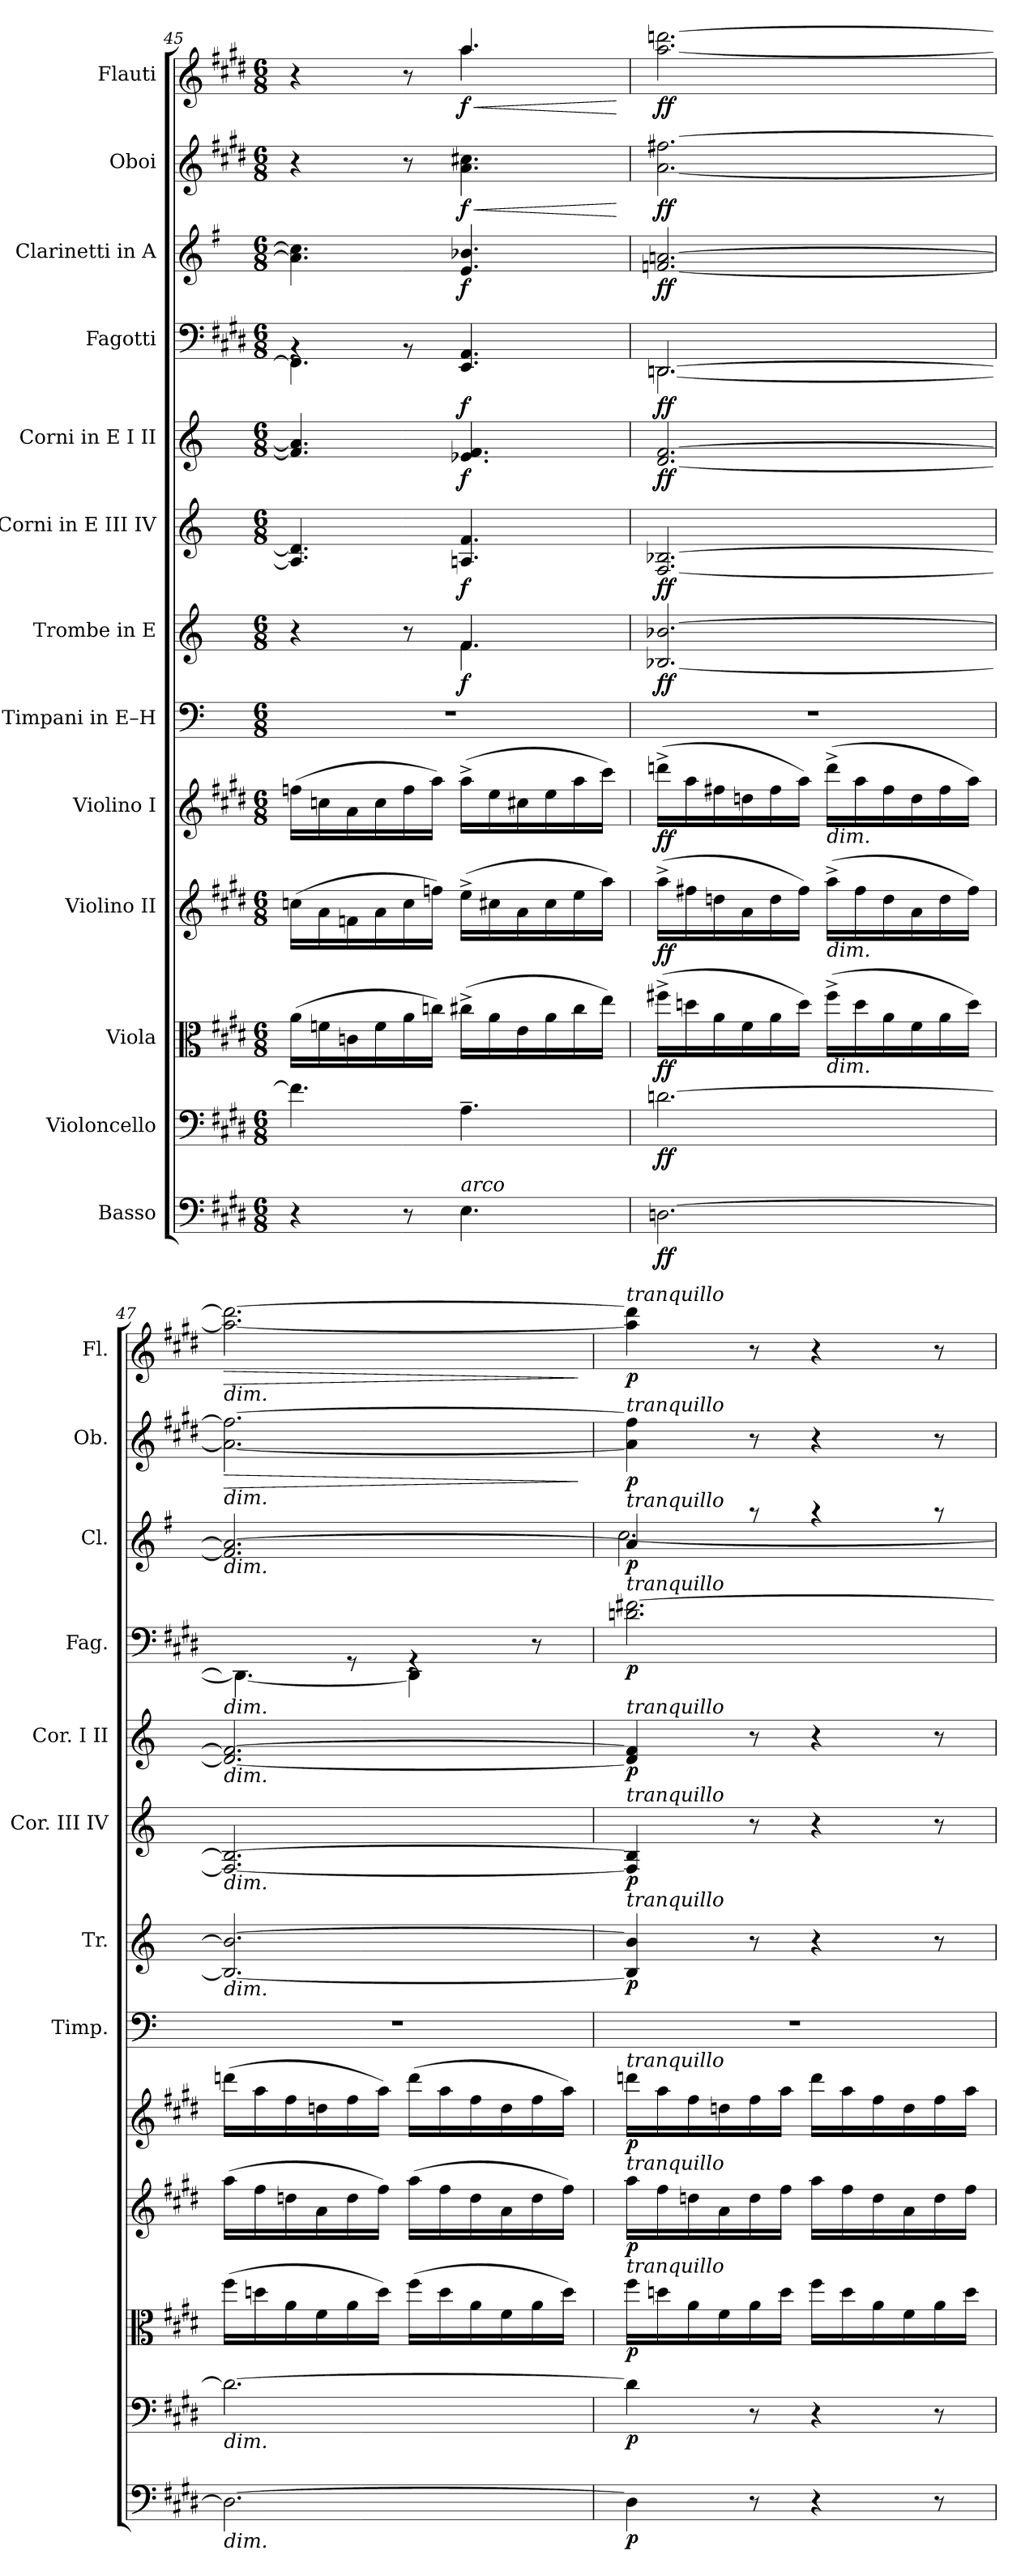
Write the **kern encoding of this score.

**kern	**dynam	**kern	**dynam	**kern	**dynam	**kern	**dynam	**kern	**dynam	**kern	**kern	**dynam	**kern	**dynam	**kern	**dynam	**kern	**dynam	**kern	**dynam	**kern	**dynam	**kern	**dynam
*part13	*part13	*part12	*part12	*part11	*part11	*part10	*part10	*part9	*part9	*part8	*part7	*part7	*part6	*part6	*part5	*part5	*part4	*part4	*part3	*part3	*part2	*part2	*part1	*part1
*staff13	*staff13	*staff12	*staff12	*staff11	*staff11	*staff10	*staff10	*staff9	*staff9	*staff8	*staff7	*staff7	*staff6	*staff6	*staff5	*staff5	*staff4	*staff4	*staff3	*staff3	*staff2	*staff2	*staff1	*staff1
*I"Basso	*	*I"Violoncello	*	*I"Viola	*	*I"Violino II	*	*I"Violino I	*	*I"Timpani in E–H	*I"Trombe in E	*	*I"Corni in E III IV	*	*I"Corni in E I II	*	*I"Fagotti	*	*I"Clarinetti in A	*	*I"Oboi	*	*I"Flauti	*
*	*	*	*	*	*	*	*	*	*	*I'Timp.	*I'Tr.	*	*I'Cor. III IV	*	*I'Cor. I II	*	*I'Fag.	*	*I'Cl.	*	*I'Ob.	*	*I'Fl.	*
*clefF4	*	*clefF4	*	*clefC3	*	*clefG2	*	*clefG2	*	*clefF4	*clefG2	*	*clefG2	*	*clefG2	*	*clefF4	*	*clefG2	*	*clefG2	*	*clefG2	*
*ITrd7c12	*	*	*	*	*	*	*	*	*	*	*ITrd-2c-4	*	*ITrd5c8	*	*ITrd5c8	*	*	*	*ITrd2c3	*	*	*	*	*
*k[f#c#g#d#]	*	*k[f#c#g#d#]	*	*k[f#c#g#d#]	*	*k[f#c#g#d#]	*	*k[f#c#g#d#]	*	*k[]	*k[f#c#g#d#]	*	*k[f#c#g#d#]	*	*k[f#c#g#d#]	*	*k[f#c#g#d#]	*	*k[f#c#g#d#]	*	*k[f#c#g#d#]	*	*k[f#c#g#d#]	*
*M6/8	*	*M6/8	*	*M6/8	*	*M6/8	*	*M6/8	*	*M6/8	*M6/8	*	*M6/8	*	*M6/8	*	*M6/8	*	*M6/8	*	*M6/8	*	*M6/8	*
=45	=45	=45	=45	=45	=45	=45	=45	=45	=45	=45	=45	=45	=45	=45	=45	=45	=45	=45	=45	=45	=45	=45	=45	=45
*	*	*	*	*	*	*	*	*	*	*	*^	*	*	*	*	*	*^	*	*	*	*	*	*^	*
4r	.	4.f\]	.	(>16a\LL	.	(>16ccn\LL	.	(>16ffn\LL	.	2.r	4r	4.ryy	.	4.C/] 4.F/]	.	4.A/] 4.c/]	.	4rBB	4.FF\]	.	4.f\] 4.a\]	.	4r	.	4r	4.ryy	.
.	.	.	.	16fn\	.	16a\	.	16ccn\	.	.	.	.	.	.	.	.	.	.	.	.	.	.	.	.	.	.	.
.	.	.	.	16cn\	.	16fn\	.	16a\	.	.	.	.	.	.	.	.	.	.	.	.	.	.	.	.	.	.	.
.	.	.	.	16f\	.	16a\	.	16cc\	.	.	.	.	.	.	.	.	.	.	.	.	.	.	.	.	.	.	.
8r	.	.	.	16a\	.	16cc\	.	16ff\	.	.	8r	.	.	.	.	.	.	8rBB	.	.	.	.	8r	.	8r	.	.
.	.	.	.	16ccn\JJ)	.	16ffn\JJ)	.	16aa\JJ)	.	.	.	.	.	.	.	.	.	.	.	.	.	.	.	.	.	.	.
!LO:TX:a:i:t=arco	!	!	!	!	!	!	!	!	!	!	!	!	!	!	!	!	!	!	!	!	!	!	!	!	!	!	!
!	!	!	!	!	!	!	!	!	!	!	!	!	!LO:DY:b	!	!LO:DY:b	!	!LO:DY:b	!	!	!LO:DY:b	!	!LO:DY:b	!	!LO:HP:b	!	!	!LO:HP:b
!	!	!	!	!	!	!	!	!	!	!	!	!	!	!	!	!	!	!	!	!	!	!	!	!LO:DY:n=1:b	!	!	!LO:DY:n=1:b
4.EE\	.	4.A~\	.	(>16cc#X^\LL	.	(>16ee^\LL	.	(>16aa^\LL	.	.	4.a/	4.a\	f	4.C#X/ 4.A/	f	4.Gn/ 4.A/	f	4.EE/ 4.AA/	4.ryy	f	4.c#/ 4.gn/	f	4.a\ 4.cc#X\	< f	4.aa/	4.aa\	< f
.	.	.	.	16a\	.	16cc#X\	.	16ee\	.	.	.	.	.	.	.	.	.	.	.	.	.	.	.	.	.	.	.
.	.	.	.	16e\	.	16a\	.	16cc#X\	.	.	.	.	.	.	.	.	.	.	.	.	.	.	.	.	.	.	.
.	.	.	.	16a\	.	16cc#\	.	16ee\	.	.	.	.	.	.	.	.	.	.	.	.	.	.	.	.	.	.	.
.	.	.	.	16cc#\	.	16ee\	.	16aa\	.	.	.	.	.	.	.	.	.	.	.	.	.	.	.	.	.	.	.
.	.	.	.	16ee\JJ)	.	16aa\JJ)	.	16ccc#\JJ)	.	.	.	.	.	.	.	.	.	.	.	.	.	.	.	.	.	.	.
*	*	*	*	*	*	*	*	*	*	*	*v	*v	*	*	*	*	*	*v	*v	*	*	*	*	*	*v	*v	*
.	.	.	.	.	.	.	.	.	.	.	.	.	.	.	.	.	.	.	.	.	.	[	.	[
=46	=46	=46	=46	=46	=46	=46	=46	=46	=46	=46	=46	=46	=46	=46	=46	=46	=46	=46	=46	=46	=46	=46	=46	=46
*	*	*	*	*	*	*	*	*	*	*	*	*	*	*	*	*	*^	*	*	*	*	*	*	*
!	!LO:DY:b	!	!LO:DY:b	!	!LO:DY:b	!	!LO:DY:b	!	!LO:DY:b	!	!	!LO:DY:b	!	!LO:DY:b	!	!LO:DY:b	!	!	!LO:DY:b	!	!LO:DY:b	!	!LO:DY:b	!	!LO:DY:b
[2.DDn\	ff	[2.dn\	ff	(>16ff#X^\LL	ff	(>16aa^\LL	ff	(>16dddn^\LL	ff	2.r	[2.dn/ [2.ddn/	ff	[2.AA/ [2.Dn/	ff	[2.F#/ [2.A/	ff	[2.DDn/	[2.DD\	ff	[2.dn/ [2.f#X/	ff	[2.a\ [2.ff#X\	ff	[2.aa\ [2.dddn\	ff
.	.	.	.	16ddn\	.	16ff#X\	.	16aa\	.	.	.	.	.	.	.	.	.	.	.	.	.	.	.	.	.
.	.	.	.	16a\	.	16ddn\	.	16ff#X\	.	.	.	.	.	.	.	.	.	.	.	.	.	.	.	.	.
.	.	.	.	16f#\	.	16a\	.	16ddn\	.	.	.	.	.	.	.	.	.	.	.	.	.	.	.	.	.
.	.	.	.	16a\	.	16dd\	.	16ff#\	.	.	.	.	.	.	.	.	.	.	.	.	.	.	.	.	.
.	.	.	.	16dd\JJ)	.	16ff#\JJ)	.	16aa\JJ)	.	.	.	.	.	.	.	.	.	.	.	.	.	.	.	.	.
!	!	!	!	!	!	!	!	!LO:TX:b:i:t=dim.	!	!	!	!	!	!	!	!	!	!	!	!	!	!	!	!	!
!	!	!	!	!	!	!LO:TX:b:i:t=dim.	!	!	!	!	!	!	!	!	!	!	!	!	!	!	!	!	!	!	!
!	!	!	!	!LO:TX:b:i:t=dim.	!	!	!	!	!	!	!	!	!	!	!	!	!	!	!	!	!	!	!	!	!
.	.	.	.	(>16ff#^\LL	.	(>16aa^\LL	.	(>16ddd^\LL	.	.	.	.	.	.	.	.	.	.	.	.	.	.	.	.	.
.	.	.	.	16dd\	.	16ff#\	.	16aa\	.	.	.	.	.	.	.	.	.	.	.	.	.	.	.	.	.
.	.	.	.	16a\	.	16dd\	.	16ff#\	.	.	.	.	.	.	.	.	.	.	.	.	.	.	.	.	.
.	.	.	.	16f#\	.	16a\	.	16dd\	.	.	.	.	.	.	.	.	.	.	.	.	.	.	.	.	.
.	.	.	.	16a\	.	16dd\	.	16ff#\	.	.	.	.	.	.	.	.	.	.	.	.	.	.	.	.	.
.	.	.	.	16dd\JJ)	.	16ff#\JJ)	.	16aa\JJ)	.	.	.	.	.	.	.	.	.	.	.	.	.	.	.	.	.
=47	=47	=47	=47	=47	=47	=47	=47	=47	=47	=47	=47	=47	=47	=47	=47	=47	=47	=47	=47	=47	=47	=47	=47	=47	=47
!	!	!	!	!	!	!	!	!	!	!	!	!	!	!	!	!	!	!	!	!	!	!	!	!LO:TX:b:i:t=dim.	!
!	!	!	!	!	!	!	!	!	!	!	!	!	!	!	!	!	!	!	!	!	!	!LO:TX:b:i:t=dim.	!	!	!
!	!	!	!	!	!	!	!	!	!	!	!	!	!	!	!	!	!	!	!	!LO:TX:b:i:t=dim.	!	!	!	!	!
!	!	!	!	!	!	!	!	!	!	!	!	!	!	!	!	!	!LO:TX:b:i:t=dim.	!	!	!	!	!	!	!	!
!	!	!	!	!	!	!	!	!	!	!	!	!	!	!	!LO:TX:b:i:t=dim.	!	!	!	!	!	!	!	!	!	!
!	!	!	!	!	!	!	!	!	!	!	!	!	!LO:TX:b:i:t=dim.	!	!	!	!	!	!	!	!	!	!	!	!
!	!	!	!	!	!	!	!	!	!	!	!LO:TX:b:i:t=dim.	!	!	!	!	!	!	!	!	!	!	!	!	!	!
!	!	!LO:TX:b:i:t=dim.	!	!	!	!	!	!	!	!	!	!	!	!	!	!	!	!	!	!	!	!	!	!	!
!LO:TX:b:i:t=dim.	!	!	!	!	!	!	!	!	!	!	!	!	!	!	!	!	!	!	!	!	!	!	!	!	!
!	!	!	!	!	!	!	!	!	!	!	!	!	!	!	!	!	!	!	!	!	!	!	!LO:HP:b	!	!LO:HP:b
2.DD\_	.	2.d\_	.	(>16ff#\LL	.	(>16aa\LL	.	(>16dddn\LL	.	2.r	2.d/_ 2.dd/_	.	2.AA/_ 2.D/_	.	2.F#/_ 2.A/_	.	4DD/yy]	4.DD\_	.	2.d/] 2.f#/_	.	2.a\_ 2.ff#\_	>	2.aa\_ 2.ddd\_	>
.	.	.	.	16ddn\	.	16ff#\	.	16aa\	.	.	.	.	.	.	.	.	.	.	.	.	.	.	.	.	.
.	.	.	.	16a\	.	16ddn\	.	16ff#\	.	.	.	.	.	.	.	.	.	.	.	.	.	.	.	.	.
.	.	.	.	16f#\	.	16a\	.	16ddn\	.	.	.	.	.	.	.	.	.	.	.	.	.	.	.	.	.
.	.	.	.	16a\	.	16dd\	.	16ff#\	.	.	.	.	.	.	.	.	8rGG	.	.	.	.	.	.	.	.
.	.	.	.	16dd\JJ)	.	16ff#\JJ)	.	16aa\JJ)	.	.	.	.	.	.	.	.	.	.	.	.	.	.	.	.	.
.	.	.	.	(>16ff#\LL	.	(>16aa\LL	.	(>16ddd\LL	.	.	.	.	.	.	.	.	4rGG	4DD\]	.	.	.	.	.	.	.
.	.	.	.	16dd\	.	16ff#\	.	16aa\	.	.	.	.	.	.	.	.	.	.	.	.	.	.	.	.	.
.	.	.	.	16a\	.	16dd\	.	16ff#\	.	.	.	.	.	.	.	.	.	.	.	.	.	.	.	.	.
.	.	.	.	16f#\	.	16a\	.	16dd\	.	.	.	.	.	.	.	.	.	.	.	.	.	.	.	.	.
.	.	.	.	16a\	.	16dd\	.	16ff#\	.	.	.	.	.	.	.	.	8r	8ryy	.	.	.	.	.	.	.
.	.	.	.	16dd\JJ)	.	16ff#\JJ)	.	16aa\JJ)	.	.	.	.	.	.	.	.	.	.	.	.	.	.	.	.	.
*	*	*	*	*	*	*	*	*	*	*	*	*	*	*	*	*	*v	*v	*	*	*	*	*	*	*
.	.	.	.	.	.	.	.	.	.	.	.	.	.	.	.	.	.	.	.	.	.	]	.	]
!!LO:PB:g=z
=48	=48	=48	=48	=48	=48	=48	=48	=48	=48	=48	=48	=48	=48	=48	=48	=48	=48	=48	=48	=48	=48	=48	=48	=48
*	*	*	*	*	*	*	*	*	*	*	*	*	*	*	*	*	*	*	*^	*	*	*	*	*
!	!	!	!	!	!	!	!	!	!	!	!	!	!	!	!	!	!	!	!	!	!	!	!	!LO:TX:a:i:t=tranquillo	!
!	!	!	!	!	!	!	!	!	!	!	!	!	!	!	!	!	!	!	!	!	!	!LO:TX:a:i:t=tranquillo	!	!	!
!	!	!	!	!	!	!	!	!	!	!	!	!	!	!	!	!	!	!	!LO:TX:a:i:t=tranquillo	!	!	!	!	!	!
!	!	!	!	!	!	!	!	!	!	!	!	!	!	!	!	!	!LO:TX:a:i:t=tranquillo	!	!	!	!	!	!	!	!
!	!	!	!	!	!	!	!	!	!	!	!	!	!	!	!LO:TX:a:i:t=tranquillo	!	!	!	!	!	!	!	!	!	!
!	!	!	!	!	!	!	!	!	!	!	!	!	!LO:TX:a:i:t=tranquillo	!	!	!	!	!	!	!	!	!	!	!	!
!	!	!	!	!	!	!	!	!	!	!	!LO:TX:a:i:t=tranquillo	!	!	!	!	!	!	!	!	!	!	!	!	!	!
!	!	!	!	!	!	!	!	!LO:TX:a:i:t=tranquillo	!	!	!	!	!	!	!	!	!	!	!	!	!	!	!	!	!
!	!	!	!	!	!	!LO:TX:a:i:t=tranquillo	!	!	!	!	!	!	!	!	!	!	!	!	!	!	!	!	!	!	!
!	!	!	!	!LO:TX:a:i:t=tranquillo	!	!	!	!	!	!	!	!	!	!	!	!	!	!	!	!	!	!	!	!	!
!	!LO:DY:b	!	!LO:DY:b	!	!LO:DY:b	!	!LO:DY:b	!	!LO:DY:b	!	!	!LO:DY:b	!	!LO:DY:b	!	!LO:DY:b	!	!LO:DY:b	!	!	!LO:DY:b	!	!LO:DY:b	!	!LO:DY:b
4DD\]	p	4d\]	p	16ff#\LL	p	16aa\LL	p	16dddn\LL	p	2.r	4d/] 4dd/]	p	4AA/] 4D/]	p	4F#/] 4A/]	p	2.dn\ [2.f#X\	p	4f#/]	[2.a\	p	4a\] 4ff#\]	p	4aa\] 4ddd\]	p
.	.	.	.	16ddn\	.	16ff#\	.	16aa\	.	.	.	.	.	.	.	.	.	.	.	.	.	.	.	.	.
.	.	.	.	16a\	.	16ddn\	.	16ff#\	.	.	.	.	.	.	.	.	.	.	.	.	.	.	.	.	.
.	.	.	.	16f#\	.	16a\	.	16ddn\	.	.	.	.	.	.	.	.	.	.	.	.	.	.	.	.	.
8r	.	8r	.	16a\	.	16dd\	.	16ff#\	.	.	8r	.	8r	.	8r	.	.	.	8r	.	.	8r	.	8r	.
.	.	.	.	16dd\JJ	.	16ff#\JJ	.	16aa\JJ	.	.	.	.	.	.	.	.	.	.	.	.	.	.	.	.	.
4r	.	4r	.	16ff#\LL	.	16aa\LL	.	16ddd\LL	.	.	4r	.	4r	.	4r	.	.	.	4r	.	.	4r	.	4r	.
.	.	.	.	16dd\	.	16ff#\	.	16aa\	.	.	.	.	.	.	.	.	.	.	.	.	.	.	.	.	.
.	.	.	.	16a\	.	16dd\	.	16ff#\	.	.	.	.	.	.	.	.	.	.	.	.	.	.	.	.	.
.	.	.	.	16f#\	.	16a\	.	16dd\	.	.	.	.	.	.	.	.	.	.	.	.	.	.	.	.	.
8r	.	8r	.	16a\	.	16dd\	.	16ff#\	.	.	8r	.	8r	.	8r	.	.	.	8r	.	.	8r	.	8r	.
.	.	.	.	16dd\JJ	.	16ff#\JJ	.	16aa\JJ	.	.	.	.	.	.	.	.	.	.	.	.	.	.	.	.	.
*	*	*	*	*	*	*	*	*	*	*	*	*	*	*	*	*	*	*	*v	*v	*	*	*	*	*
=	=	=	=	=	=	=	=	=	=	=	=	=	=	=	=	=	=	=	=	=	=	=	=	=
*-	*-	*-	*-	*-	*-	*-	*-	*-	*-	*-	*-	*-	*-	*-	*-	*-	*-	*-	*-	*-	*-	*-	*-	*-
